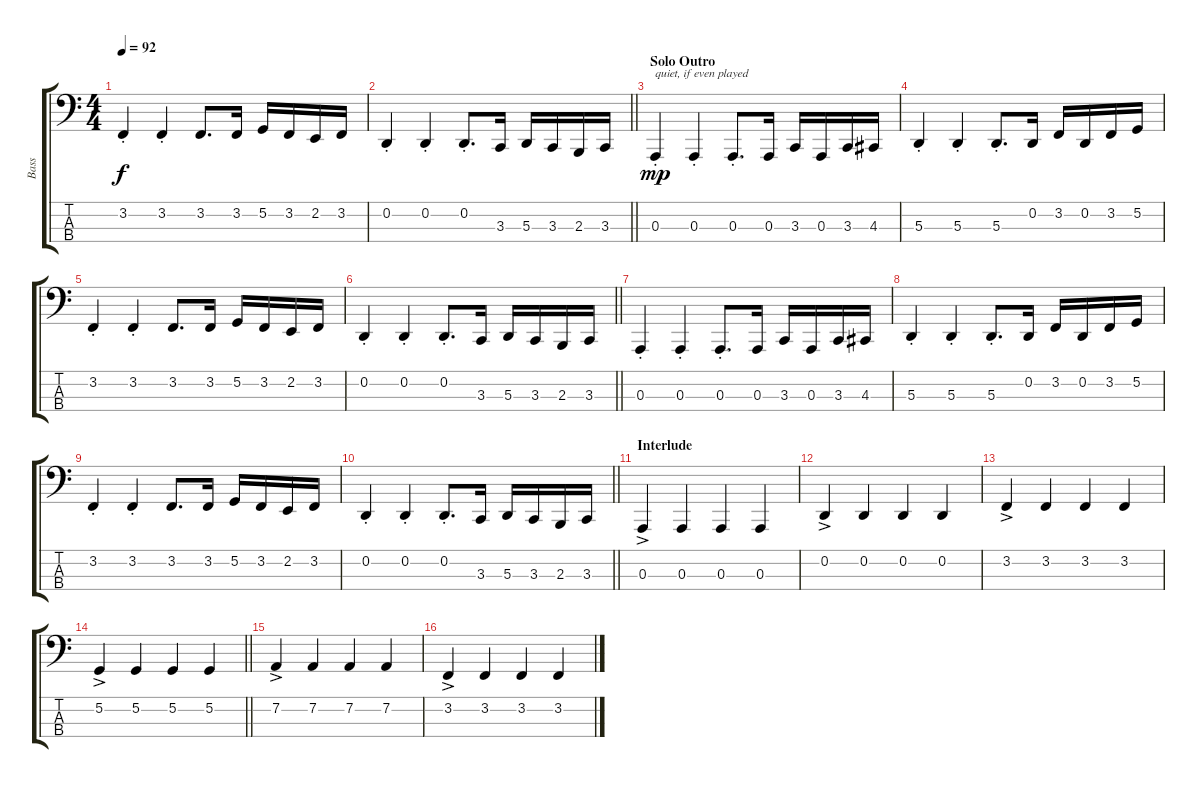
\track ("Bass" "Bass") {instrument lead2sawtooth}
\staff {score tabs}
\tuning (G2 D2 A1 E1) {hide}
\ts (4 4)
\tempo 92
\clef f4
\ks c
3.2{st}.4{dy f} 3.2{st}.4 3.2.8{d} 3.2.16 5.2.16 3.2.16 2.2.16 3.2.16 |
\barLineRight lightlight
0.2{st}.4 0.2{st}.4 0.2{st}.8{d} 3.3.16 5.3.16 3.3.16 2.3.16 3.3.16 |
\section ("" "Solo Outro")
0.3{st}.4{txt "quiet, if even played" dy mp instrument electricbassfinger} 0.3{st}.4 0.3{st}.8{d} 0.3.16 3.3.16 0.3.16 3.3.16 4.3.16 |
5.3{st}.4 5.3{st}.4 5.3{st}.8{d} 0.2.16 3.2.16 0.2.16 3.2.16 5.2.16 |
3.2{st}.4 3.2{st}.4 3.2.8{d} 3.2.16 5.2.16 3.2.16 2.2.16 3.2.16 |
\barLineRight lightlight
0.2{st}.4 0.2{st}.4 0.2{st}.8{d} 3.3.16 5.3.16 3.3.16 2.3.16 3.3.16 |
\section ("" "")
0.3{st}.4 0.3{st}.4 0.3{st}.8{d} 0.3.16 3.3.16 0.3.16 3.3.16 4.3.16 |
5.3{st}.4 5.3{st}.4 5.3{st}.8{d} 0.2.16 3.2.16 0.2.16 3.2.16 5.2.16 |
3.2{st}.4 3.2{st}.4 3.2.8{d} 3.2.16 5.2.16 3.2.16 2.2.16 3.2.16 |
\barLineRight lightlight
0.2{st}.4 0.2{st}.4 0.2{st}.8{d} 3.3.16 5.3.16 3.3.16 2.3.16 3.3.16 |
\section ("" "Interlude")
0.3{ac}.4{instrument lead2sawtooth} 0.3.4 0.3.4 0.3.4 |
0.2{ac}.4 0.2.4 0.2.4 0.2.4 |
3.2{ac}.4 3.2.4 3.2.4 3.2.4 |
\barLineRight lightlight
5.2{ac}.4 5.2.4 5.2.4 5.2.4 |
\section ("" "")
7.2{ac}.4 7.2.4 7.2.4 7.2.4 |
3.2{ac}.4 3.2.4 3.2.4 3.2.4
